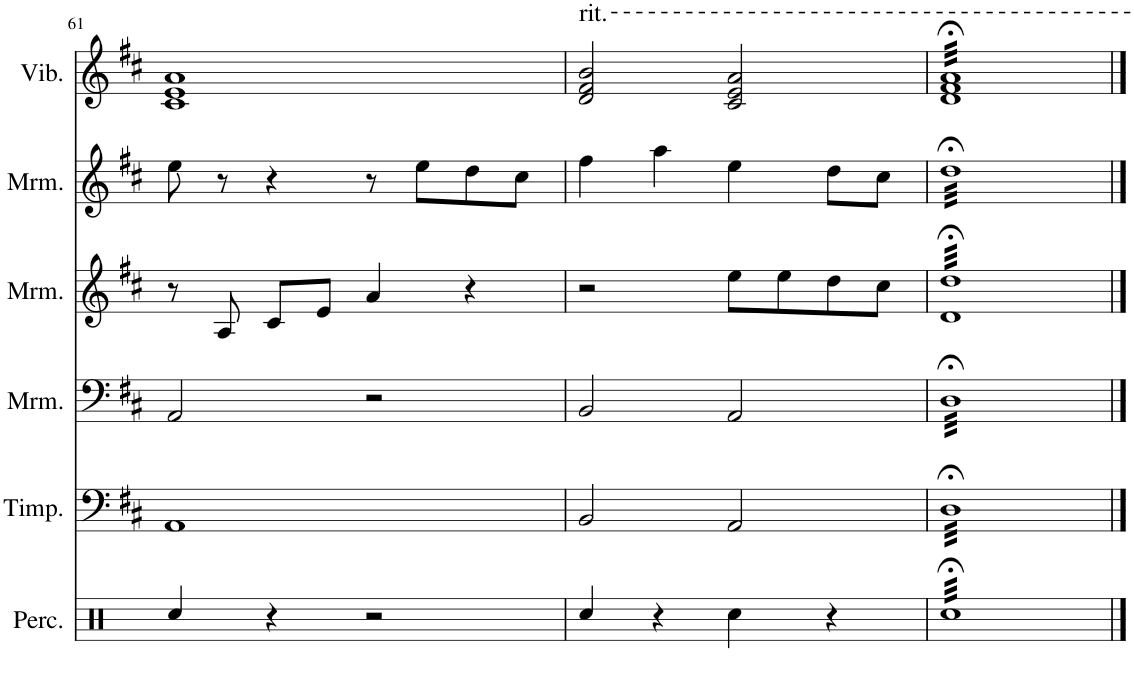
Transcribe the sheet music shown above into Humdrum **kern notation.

**kern	**kern	**kern	**kern	**kern	**kern
*part6	*part5	*part4	*part3	*part2	*part1
*staff6	*staff5	*staff4	*staff3	*staff2	*staff1
*I"Percussion	*I"Timpani	*I"Marimba	*I"Marimba	*I"Marimba	*I"Vibraphone
*I'Perc.	*I'Timp.	*I'Mrm.	*I'Mrm.	*I'Mrm.	*I'Vib.
!!LO:PB:g=z
*clefX	*clefF4	*clefF4	*clefG2	*clefG2	*clefG2
*k[]	*k[f#c#]	*k[f#c#]	*k[f#c#]	*k[f#c#]	*k[f#c#]
*M3/4	*M3/4	*M3/4	*M3/4	*M3/4	*M3/4
=61	=61	=61	=61	=61	=61
4Rcc/	[2.AA	2AA/	8r	8ee\	[2.c# [2.e [2.a
.	.	.	8A/	8r	.
4r	.	.	8c#/L	4r	.
.	.	.	8e/J	.	.
4r	.	4r	4a/	8r	.
.	.	.	.	8ee\L	.
4ryy	4ryy	4ryy	4r	8dd\	4ryy
.	.	.	.	8cc#\J	.
=62	=62	=62	=62	=62	=62
!	!	!	!	!	!LO:TX:a:t=<font size="12"/>rit.
4Rcc/	2BB/	2BB/	2r	4ff#\	2d/ 2f#/ 2b/
4r	.	.	.	4aa\	.
4r	4AA]	4r	8ee\L	4ee\	4c#] 4e] 4a]
.	.	.	8ee\	.	.
4Rcc\	[4AA/	[4AA/	8dd\	8dd\L	[4c#/ [4e/ [4a/
.	.	.	8cc#\J	8cc#\J	.
4r	4ryy	4ryy	4ryy	4ryy	4ryy
=63	=63	=63	=63	=63	=63
*tremolo	*	*	*	*	*
*	*tremolo	*	*	*	*
*	*	*tremolo	*	*	*
*	*	*	*tremolo	*	*
*	*	*	*	*tremolo	*
*	*	*	*	*	*tremolo
[32RccLLL	[32DLLL	[32DLLL	[32d [32ddLLL	[32ddLLL	[32d [32f# [32aLLL
32Rcc	32D	32D	32d 32dd	32dd	32d 32f# 32a
32Rcc	32D	32D	32d 32dd	32dd	32d 32f# 32a
32Rcc	32D	32D	32d 32dd	32dd	32d 32f# 32a
32Rcc	32D	32D	32d 32dd	32dd	32d 32f# 32a
32Rcc	32D	32D	32d 32dd	32dd	32d 32f# 32a
32Rcc	32D	32D	32d 32dd	32dd	32d 32f# 32a
32Rcc	32D	32D	32d 32dd	32dd	32d 32f# 32a
32Rcc	32D	32D	32d 32dd	32dd	32d 32f# 32a
32Rcc	32D	32D	32d 32dd	32dd	32d 32f# 32a
32Rcc	32D	32D	32d 32dd	32dd	32d 32f# 32a
32Rcc	32D	32D	32d 32dd	32dd	32d 32f# 32a
32Rcc	32D	32D	32d 32dd	32dd	32d 32f# 32a
32Rcc	32D	32D	32d 32dd	32dd	32d 32f# 32a
32Rcc	32D	32D	32d 32dd	32dd	32d 32f# 32a
32Rcc	32D	32D	32d 32dd	32dd	32d 32f# 32a
32Rcc	32D	32D	32d 32dd	32dd	32d 32f# 32a
32Rcc	32D	32D	32d 32dd	32dd	32d 32f# 32a
32Rcc	32D	32D	32d 32dd	32dd	32d 32f# 32a
32Rcc	32D	32D	32d 32dd	32dd	32d 32f# 32a
32Rcc	32D	32D	32d 32dd	32dd	32d 32f# 32a
32Rcc	32D	32D	32d 32dd	32dd	32d 32f# 32a
32Rcc	32D	32D	32d 32dd	32dd	32d 32f# 32a
32RccJJJ	32DJJJ	32DJJJ	32d 32ddJJJ	32ddJJJ	32d 32f# 32aJJJ
*	*	*	*	*	*Xtremolo
*	*	*	*	*Xtremolo	*
*	*	*	*Xtremolo	*	*
*	*	*Xtremolo	*	*	*
*	*Xtremolo	*	*	*	*
*Xtremolo	*	*	*	*	*
4ryy	4AA/]	4AA/]	4ryy	4ryy	4c#/] 4e/] 4a/]
==64	==64	==64	==64	==64	==64
4Rcc;<]	4D;<]	4D;<]	4d];< 4dd];<	4dd;<]	4d];< 4f#];< 4a];<
=	=	=	=	=	=
*-	*-	*-	*-	*-	*-
